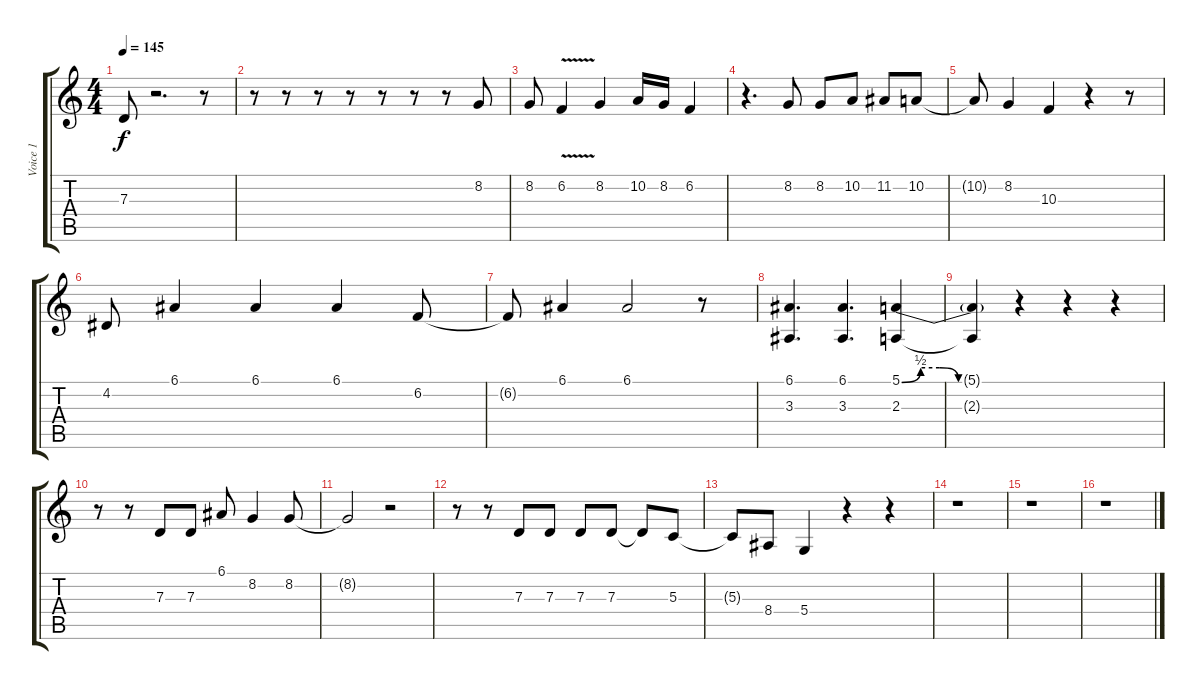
\track ("Voice 1" "Voice 1") {instrument synthbrass1}
\staff {score tabs}
\tuning (E4 B3 G3 D3 A2 E2) {hide}
\ts (4 4)
\tempo 145
\clef g2
\ks c
7.3{t}.8{dy f} r.2{d} r.8 |
r.8 r.8 r.8 r.8 r.8 r.8 r.8 8.2.8 |
8.2.8 6.2{v}.4 8.2.4 10.2.16 8.2.16 6.2.4 |
r.4{d} 8.2.8 8.2.8 10.2.8 11.2.8 10.2.8 |
10.2{t}.8 8.2.4 10.3.4 r.4 r.8 |
4.2.8 6.1.4 6.1.4 6.1.4 6.2.8 |
6.2{t}.8 6.1.4 6.1.2 r.8 |
(6.1 3.3).4{d} (6.1 3.3).4{d} (5.1{be (custom 0 0 10 2 20 2 30 0 60 0)} 2.3).4 |
(5.1{t} 2.3{t}).4 r.4 r.4 r.4 |
r.8 r.8 7.3.8 7.3.8 6.1.8 8.2.4 8.2.8 |
8.2{t}.2 r.2 |
r.8 r.8 7.3.8 7.3.8 7.3.8 7.3.8 7.3{t}.8 5.3.8 |
5.3{t}.8 8.4.8 5.4.4 r.4 r.4 |
r.1 |
r.1 |
r.1
